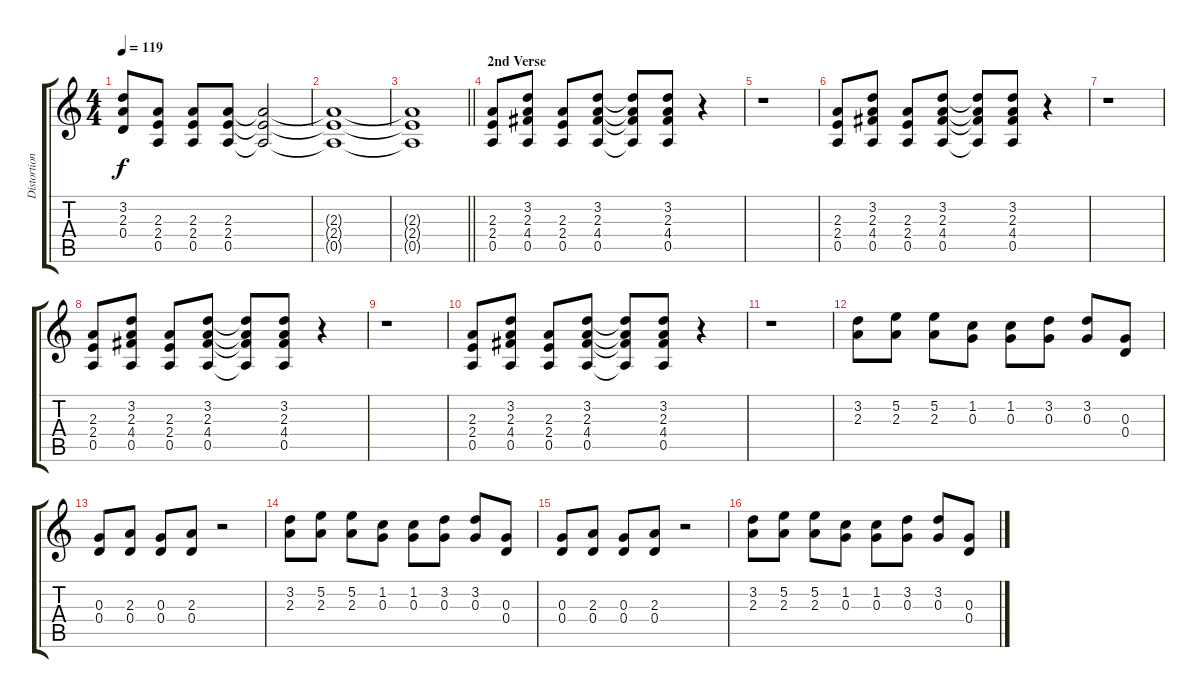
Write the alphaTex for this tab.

\track ("Distortion" "Distortion") {instrument distortionguitar}
\staff {score tabs}
\tuning (E4 B3 G3 D3 A2 E2) {hide}
\ts (4 4)
\tempo 119
\clef g2
\ks c
(3.2 2.3 0.4).8{dy f} (2.3 2.4 0.5).8 (2.3 2.4 0.5).8 (2.3 2.4 0.5).8 (2.3{t} 2.4{t} 0.5{t}).2 |
(2.3{t} 2.4{t} 0.5{t}).1 |
\barLineRight lightlight
(2.3{t} 2.4{t} 0.5{t}).1 |
\section ("" "2nd Verse")
(2.3 2.4 0.5).8 (3.2 2.3 4.4 0.5).8 (2.3 2.4 0.5).8 (3.2 2.3 4.4 0.5).8 (3.2{t} 2.3{t} 4.4{t} 0.5{t}).8 (3.2 2.3 4.4 0.5).8 r.4 |
r.1 |
(2.3 2.4 0.5).8 (3.2 2.3 4.4 0.5).8 (2.3 2.4 0.5).8 (3.2 2.3 4.4 0.5).8 (3.2{t} 2.3{t} 4.4{t} 0.5{t}).8 (3.2 2.3 4.4 0.5).8 r.4 |
r.1 |
(2.3 2.4 0.5).8 (3.2 2.3 4.4 0.5).8 (2.3 2.4 0.5).8 (3.2 2.3 4.4 0.5).8 (3.2{t} 2.3{t} 4.4{t} 0.5{t}).8 (3.2 2.3 4.4 0.5).8 r.4 |
r.1 |
(2.3 2.4 0.5).8 (3.2 2.3 4.4 0.5).8 (2.3 2.4 0.5).8 (3.2 2.3 4.4 0.5).8 (3.2{t} 2.3{t} 4.4{t} 0.5{t}).8 (3.2 2.3 4.4 0.5).8 r.4 |
r.1 |
(3.2 2.3).8 (5.2 2.3).8 (5.2 2.3).8 (1.2 0.3).8 (1.2 0.3).8 (3.2 0.3).8 (3.2 0.3).8 (0.3 0.4).8 |
(0.3 0.4).8 (2.3 0.4).8 (0.3 0.4).8 (2.3 0.4).8 r.2 |
(3.2 2.3).8 (5.2 2.3).8 (5.2 2.3).8 (1.2 0.3).8 (1.2 0.3).8 (3.2 0.3).8 (3.2 0.3).8 (0.3 0.4).8 |
(0.3 0.4).8 (2.3 0.4).8 (0.3 0.4).8 (2.3 0.4).8 r.2 |
(3.2 2.3).8 (5.2 2.3).8 (5.2 2.3).8 (1.2 0.3).8 (1.2 0.3).8 (3.2 0.3).8 (3.2 0.3).8 (0.3 0.4).8
